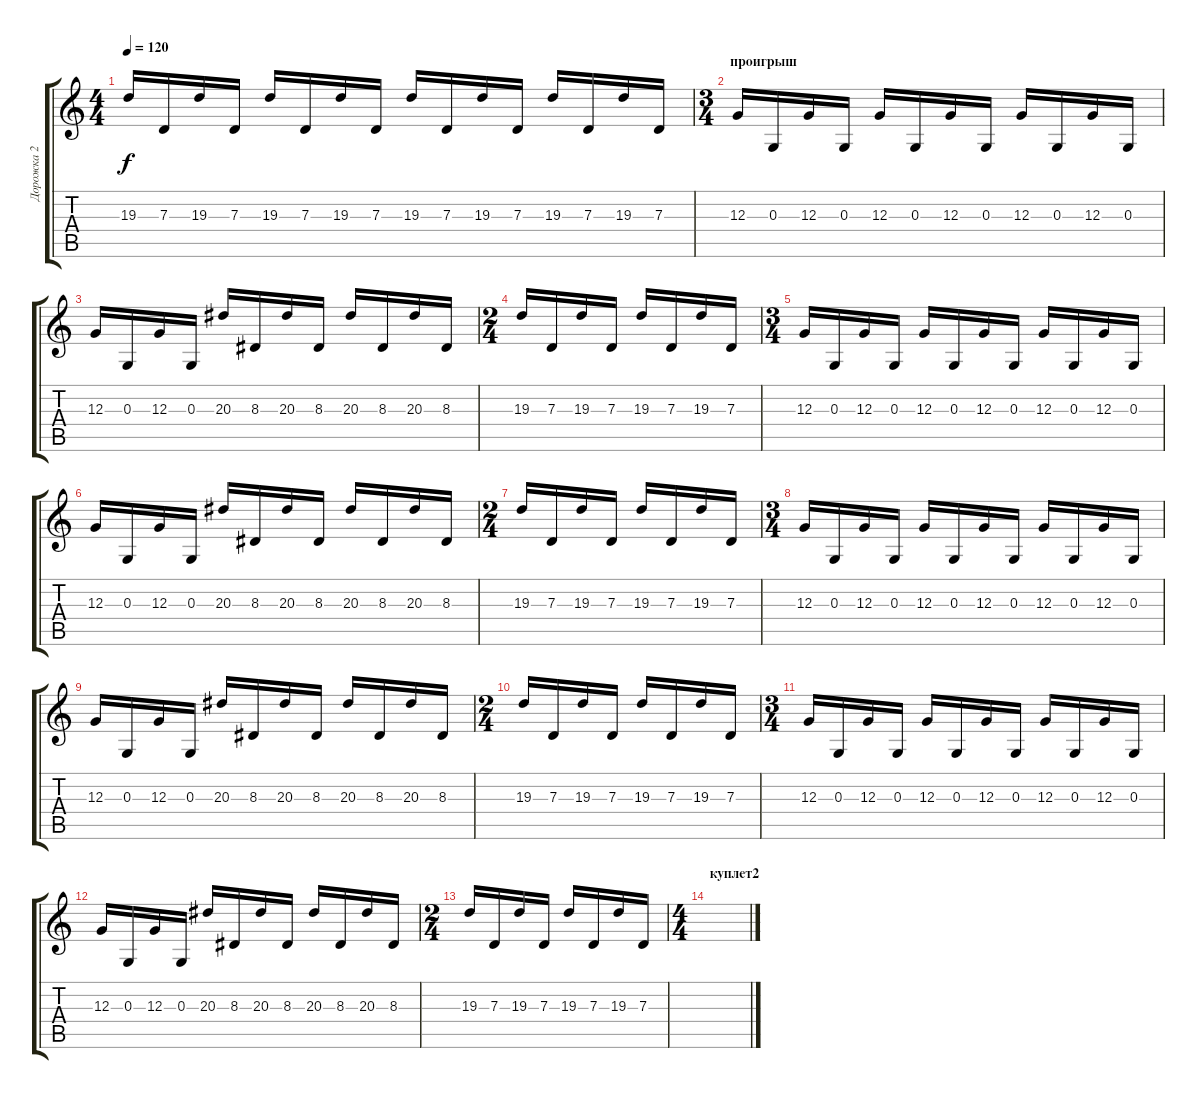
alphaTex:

\track ("Дорожка 2" "Дорожка 2") {instrument drawbarorgan}
\staff {score tabs}
\tuning (E4 B3 G3 D3 A2 E2) {hide}
\ts (4 4)
\tempo 120
\clef g2
\ks c
19.3.16{dy f} 7.3.16 19.3.16 7.3.16 19.3.16 7.3.16 19.3.16 7.3.16 19.3.16 7.3.16 19.3.16 7.3.16 19.3.16 7.3.16 19.3.16 7.3.16 |
\ts (3 4)
\section ("" "проигрыш")
12.3.16 0.3.16 12.3.16 0.3.16 12.3.16 0.3.16 12.3.16 0.3.16 12.3.16 0.3.16 12.3.16 0.3.16 |
12.3.16 0.3.16 12.3.16 0.3.16 20.3.16 8.3.16 20.3.16 8.3.16 20.3.16 8.3.16 20.3.16 8.3.16 |
\ts (2 4)
19.3.16 7.3.16 19.3.16 7.3.16 19.3.16 7.3.16 19.3.16 7.3.16 |
\ts (3 4)
12.3.16 0.3.16 12.3.16 0.3.16 12.3.16 0.3.16 12.3.16 0.3.16 12.3.16 0.3.16 12.3.16 0.3.16 |
12.3.16 0.3.16 12.3.16 0.3.16 20.3.16 8.3.16 20.3.16 8.3.16 20.3.16 8.3.16 20.3.16 8.3.16 |
\ts (2 4)
19.3.16 7.3.16 19.3.16 7.3.16 19.3.16 7.3.16 19.3.16 7.3.16 |
\ts (3 4)
12.3.16 0.3.16 12.3.16 0.3.16 12.3.16 0.3.16 12.3.16 0.3.16 12.3.16 0.3.16 12.3.16 0.3.16 |
12.3.16 0.3.16 12.3.16 0.3.16 20.3.16 8.3.16 20.3.16 8.3.16 20.3.16 8.3.16 20.3.16 8.3.16 |
\ts (2 4)
19.3.16 7.3.16 19.3.16 7.3.16 19.3.16 7.3.16 19.3.16 7.3.16 |
\ts (3 4)
12.3.16 0.3.16 12.3.16 0.3.16 12.3.16 0.3.16 12.3.16 0.3.16 12.3.16 0.3.16 12.3.16 0.3.16 |
12.3.16 0.3.16 12.3.16 0.3.16 20.3.16 8.3.16 20.3.16 8.3.16 20.3.16 8.3.16 20.3.16 8.3.16 |
\ts (2 4)
19.3.16 7.3.16 19.3.16 7.3.16 19.3.16 7.3.16 19.3.16 7.3.16 |
\ts (4 4)
\section ("" "куплет2")
